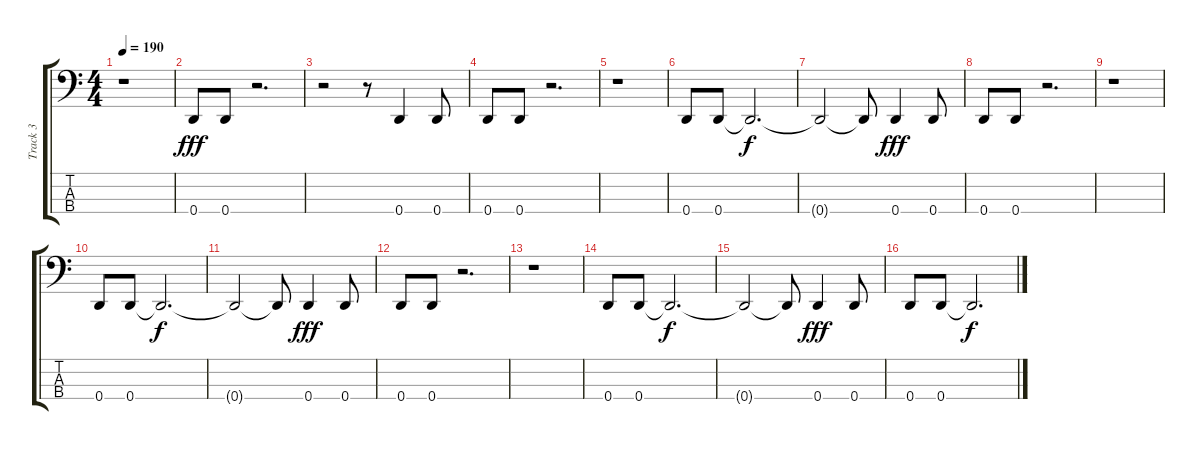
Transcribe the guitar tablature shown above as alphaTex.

\track ("Track 3" "Track 3") {instrument electricbassfinger}
\staff {score tabs}
\tuning (G2 D2 A1 D1) {hide}
\ts (4 4)
\tempo 190
\clef f4
\ks c
r.1{dy fff} |
0.4.8 0.4.8 r.2{d} |
r.2 r.8 0.4.4 0.4.8 |
0.4.8 0.4.8 r.2{d} |
r.1 |
0.4.8 0.4.8 0.4{t}.2{d dy f} |
0.4{t}.2 0.4{t}.8 0.4.4{dy fff} 0.4.8 |
0.4.8 0.4.8 r.2{d} |
r.1 |
0.4.8 0.4.8 0.4{t}.2{d dy f} |
0.4{t}.2 0.4{t}.8 0.4.4{dy fff} 0.4.8 |
0.4.8 0.4.8 r.2{d} |
r.1 |
0.4.8 0.4.8 0.4{t}.2{d dy f} |
0.4{t}.2 0.4{t}.8 0.4.4{dy fff} 0.4.8 |
0.4.8 0.4.8 0.4{t}.2{d dy f}
